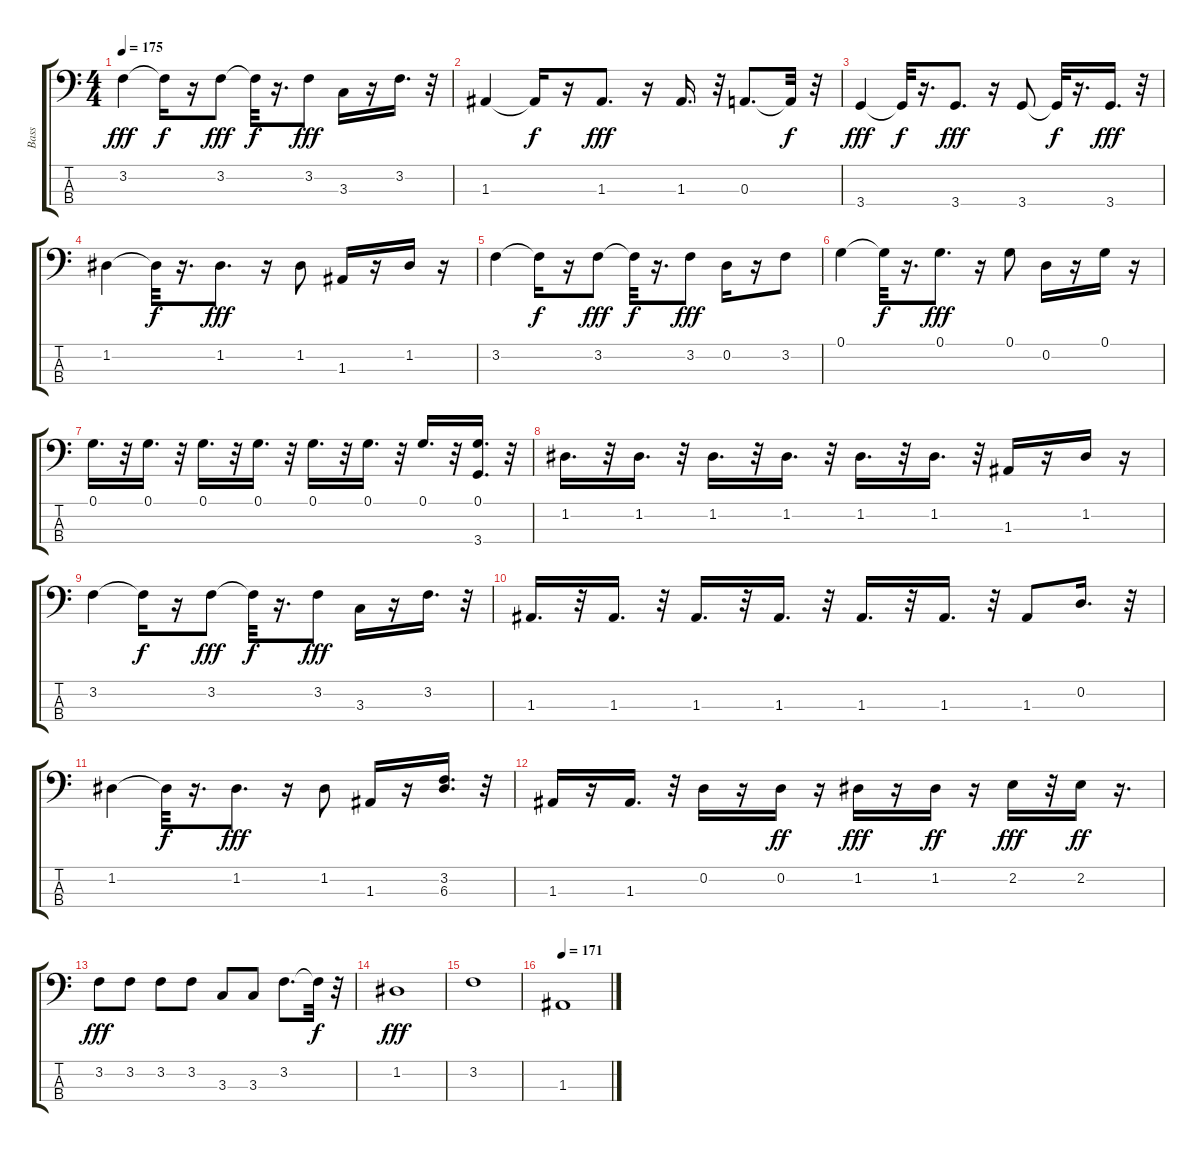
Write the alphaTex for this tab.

\track ("Bass" "Bass") {instrument electricbasspick}
\staff {score tabs}
\tuning (G2 D2 A1 E1) {hide}
\ts (4 4)
\tempo 175
\clef f4
\ks c
3.2.4{dy fff} 3.2{t}.16{dy f} r.16 3.2.8{dy fff} 3.2{t}.32{dy f} r.16{d} 3.2.8{dy fff} 3.3.16 r.16 3.2.16{d} r.32 |
1.3.4 1.3{t}.16{dy f} r.16 1.3.8{d dy fff} r.16 1.3.16{d} r.32 0.3.8{d} 0.3{t}.32{dy f} r.32 |
3.4.4{dy fff} 3.4{t}.32{dy f} r.16{d} 3.4.8{d dy fff} r.16 3.4.8 3.4{t}.32{dy f} r.16{d} 3.4.16{d dy fff} r.32 |
1.2.4 1.2{t}.32{dy f} r.16{d} 1.2.8{d dy fff} r.16 1.2.8 1.3.16 r.16 1.2.16 r.16 |
3.2.4 3.2{t}.16{dy f} r.16 3.2.8{dy fff} 3.2{t}.32{dy f} r.16{d} 3.2.8{dy fff} 0.2.16 r.16 3.2.8 |
0.1.4 0.1{t}.32{dy f} r.16{d} 0.1.8{d dy fff} r.16 0.1.8 0.2.16 r.16 0.1.16 r.16 |
0.1.16{d} r.32 0.1.16{d} r.32 0.1.16{d} r.32 0.1.16{d} r.32 0.1.16{d} r.32 0.1.16{d} r.32 0.1.16{d} r.32 (0.1 3.4).16{d} r.32 |
1.2.16{d} r.32 1.2.16{d} r.32 1.2.16{d} r.32 1.2.16{d} r.32 1.2.16{d} r.32 1.2.16{d} r.32 1.3.16 r.16 1.2.16 r.16 |
3.2.4 3.2{t}.16{dy f} r.16 3.2.8{dy fff} 3.2{t}.32{dy f} r.16{d} 3.2.8{dy fff} 3.3.16 r.16 3.2.16{d} r.32 |
1.3.16{d} r.32 1.3.16{d} r.32 1.3.16{d} r.32 1.3.16{d} r.32 1.3.16{d} r.32 1.3.16{d} r.32 1.3.8 0.2.16{d} r.32 |
1.2.4 1.2{t}.32{dy f} r.16{d} 1.2.8{d dy fff} r.16 1.2.8 1.3.16 r.16 (3.2 6.3).16{d} r.32 |
1.3.16 r.16 1.3.16{d} r.32 0.2.16 r.16 0.2.16{dy ff} r.16 1.2.16{dy fff} r.16 1.2.16{dy ff} r.16 2.2.16{dy fff} r.32 2.2.16{dy ff} r.16{d} |
3.2.8{dy fff} 3.2.8 3.2.8 3.2.8 3.3.8 3.3.8 3.2.8{d} 3.2{t}.32{dy f} r.32 |
1.2.1{dy fff} |
3.2.1 |
\tempo 171
1.3.1
